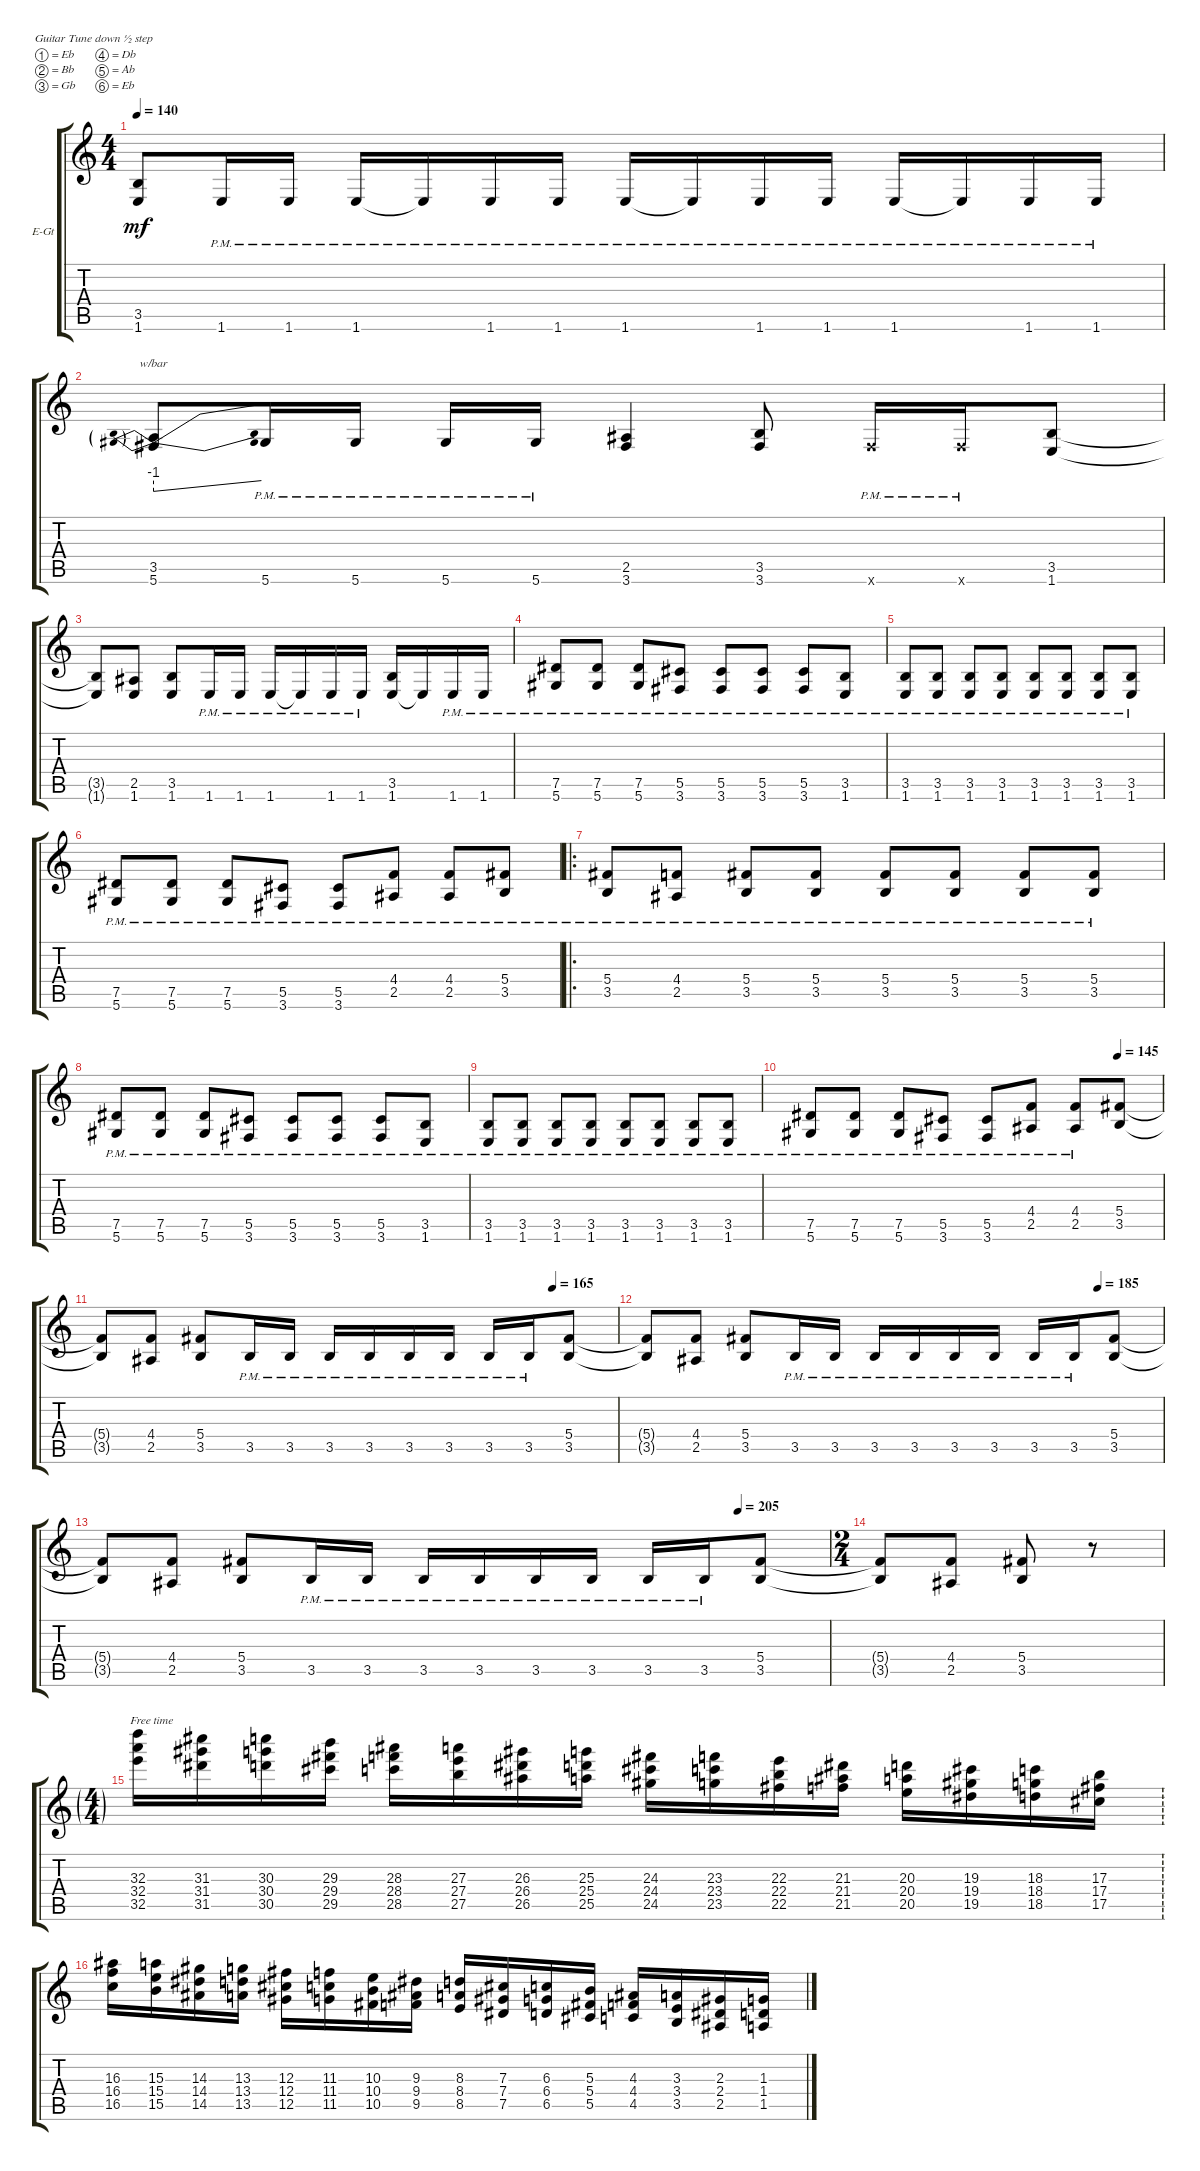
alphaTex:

\bracketExtendMode groupsimilarinstruments
\firstSystemTrackNameOrientation horizontal
\otherSystemsTrackNameOrientation horizontal
\track ("right" "E-Gt") {instrument distortionguitar}
\staff {score tabs}
\tuning (Eb4 Bb3 Gb3 Db3 Ab2 Eb2)
\ts (4 4)
\tempo 140
\clef g2
\ks c
(3.5{t} 1.6{t}).8{dy mf} 1.6{pm}.16 1.6{pm}.16 1.6{pm}.16 1.6{pm t}.16 1.6{pm}.16 1.6{pm}.16 1.6{pm}.16 1.6{pm t}.16 1.6{pm}.16 1.6{pm}.16 1.6{pm}.16 1.6{pm t}.16 1.6{pm}.16 1.6{pm}.16 |
(5.6 3.5).8{tbe (predivedive default 0 -4 30 0)} 5.6{pm}.16 5.6{pm}.16 5.6{pm}.16 5.6{pm}.16 (2.5 3.6).4 (3.6 3.5).8 3.6{pm x}.16 3.6{pm x}.16 (1.6 3.5).8 |
(3.5{t} 1.6{t}).8 (2.5 1.6).8 (3.5 1.6).8 1.6{pm}.16 1.6{pm}.16 1.6{pm}.16 1.6{pm t}.16 1.6{pm}.16 1.6{pm}.16 (1.6 3.5).16 1.6{t}.16 1.6{pm}.16 1.6{pm}.16 |
(5.6{pm} 7.5{pm}).8 (5.6{pm} 7.5{pm}).8 (5.6{pm} 7.5{pm}).8 (3.6{pm} 5.5{pm}).8 (3.6{pm} 5.5{pm}).8 (3.6{pm} 5.5{pm}).8 (3.6{pm} 5.5{pm}).8 (1.6{pm} 3.5{pm}).8 |
(1.6{pm} 3.5{pm}).8 (1.6{pm} 3.5{pm}).8 (1.6{pm} 3.5{pm}).8 (1.6{pm} 3.5{pm}).8 (1.6{pm} 3.5{pm}).8 (1.6{pm} 3.5{pm}).8 (1.6{pm} 3.5{pm}).8 (1.6{pm} 3.5{pm}).8 |
(5.6{pm} 7.5{pm}).8 (5.6{pm} 7.5{pm}).8 (5.6{pm} 7.5{pm}).8 (5.5{pm} 3.6).8 (5.5{pm} 3.6).8 (2.5{pm} 4.4{pm}).8 (2.5{pm} 4.4{pm}).8 (3.5{pm} 5.4{pm}).8 |
\ro
(3.5{pm} 5.4{pm}).8 (2.5{pm} 4.4{pm}).8 (3.5{pm} 5.4{pm}).8 (3.5{pm} 5.4{pm}).8 (3.5{pm} 5.4{pm}).8 (3.5{pm} 5.4{pm}).8 (3.5{pm} 5.4{pm}).8 (3.5{pm} 5.4{pm}).8 |
(5.6{pm} 7.5{pm}).8 (5.6{pm} 7.5{pm}).8 (5.6{pm} 7.5{pm}).8 (3.6{pm} 5.5{pm}).8 (3.6{pm} 5.5{pm}).8 (3.6{pm} 5.5{pm}).8 (3.6{pm} 5.5{pm}).8 (1.6{pm} 3.5{pm}).8 |
(1.6{pm} 3.5{pm}).8 (1.6{pm} 3.5{pm}).8 (1.6{pm} 3.5{pm}).8 (1.6{pm} 3.5{pm}).8 (1.6{pm} 3.5{pm}).8 (1.6{pm} 3.5{pm}).8 (1.6{pm} 3.5{pm}).8 (1.6{pm} 3.5{pm}).8 |
\tempo (145 0.875)
(5.6{pm} 7.5{pm}).8 (5.6{pm} 7.5{pm}).8 (5.6{pm} 7.5{pm}).8 (5.5{pm} 3.6).8 (5.5{pm} 3.6).8 (2.5{pm} 4.4{pm}).8 (2.5{pm} 4.4{pm}).8 (3.5 5.4).8 |
\tempo (165 0.875)
(5.4{t} 3.5{t}).8 (2.5 4.4).8 (3.5 5.4).8 3.5{pm}.16 3.5{pm}.16 3.5{pm}.16 3.5{pm}.16 3.5{pm}.16 3.5{pm}.16 3.5{pm}.16 3.5{pm}.16 (3.5 5.4).8 |
\tempo (185 0.875)
(5.4{t} 3.5{t}).8 (2.5 4.4).8 (3.5 5.4).8 3.5{pm}.16 3.5{pm}.16 3.5{pm}.16 3.5{pm}.16 3.5{pm}.16 3.5{pm}.16 3.5{pm}.16 3.5{pm}.16 (3.5 5.4).8 |
\tempo (205 0.875)
(5.4{t} 3.5{t}).8 (2.5 4.4).8 (3.5 5.4).8 3.5{pm}.16 3.5{pm}.16 3.5{pm}.16 3.5{pm}.16 3.5{pm}.16 3.5{pm}.16 3.5{pm}.16 3.5{pm}.16 (3.5 5.4).8 |
\ts (2 4)
(5.4{t} 3.5{t}).8 (2.5 4.4).8 (3.5 5.4).8 r.8 |
\ts (4 4)
\ft
(32.3 32.4 32.5).16 (31.3 31.4 31.5).16 (30.3 30.4 30.5).16 (29.3 29.4 29.5).16 (28.3 28.4 28.5).16 (27.3 27.4 27.5).16 (26.3 26.4 26.5).16 (25.3 25.4 25.5).16 (24.3 24.4 24.5).16 (23.3 23.4 23.5).16 (22.3 22.4 22.5).16 (21.3 21.4 21.5).16 (20.3 20.4 20.5).16 (19.3 19.4 19.5).16 (18.3 18.4 18.5).16 (17.3 17.4 17.5).16 |
(16.3 16.4 16.5).16 (15.3 15.4 15.5).16 (14.3 14.4 14.5).16 (13.3 13.4 13.5).16 (12.3 12.4 12.5).16 (11.3 11.4 11.5).16 (10.3 10.4 10.5).16 (9.3 9.4 9.5).16 (8.3 8.4 8.5).16 (7.3 7.4 7.5).16 (6.3 6.4 6.5).16 (5.3 5.4 5.5).16 (4.3 4.4 4.5).16 (3.3 3.4 3.5).16 (2.3 2.4 2.5).16 (1.3 1.4 1.5).16
